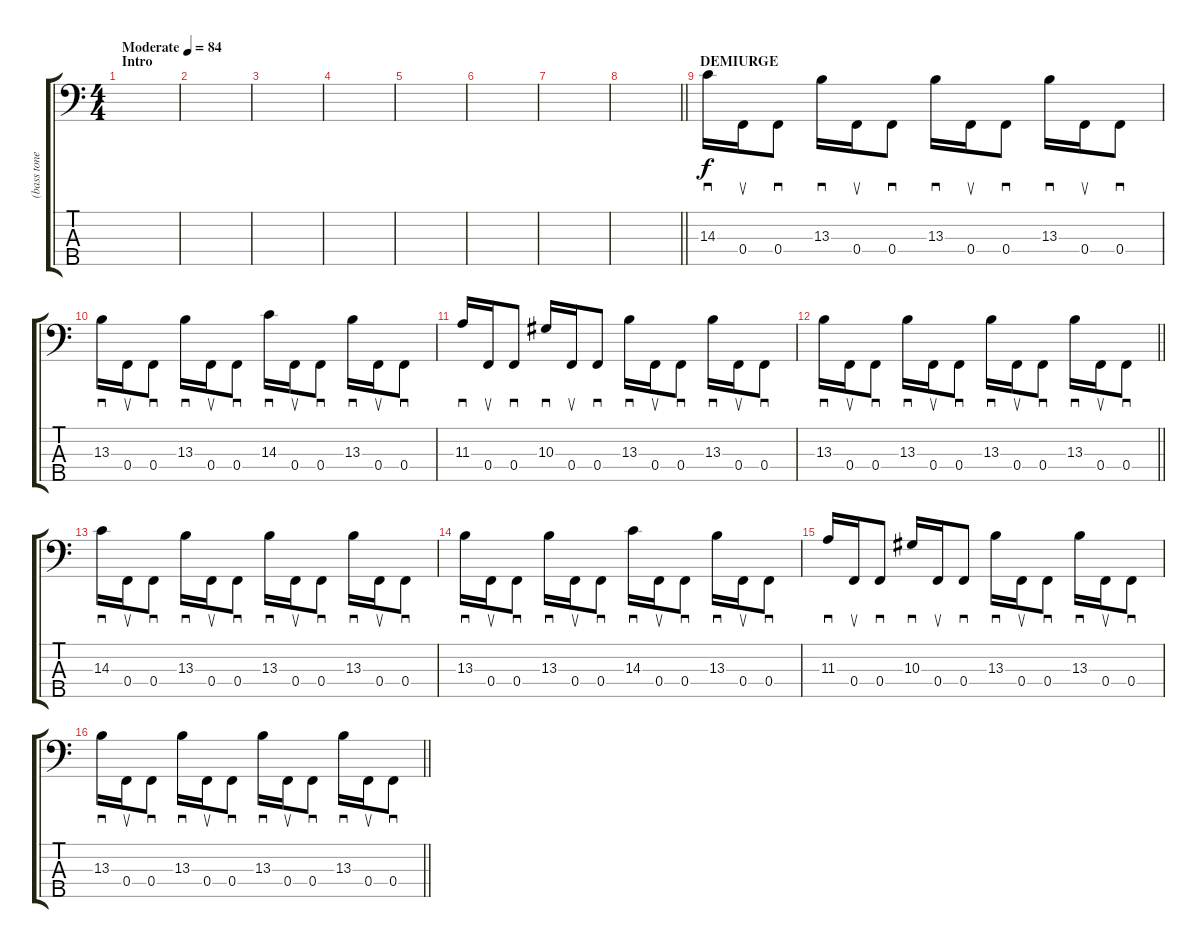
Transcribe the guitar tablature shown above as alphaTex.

\track ("(bass tone)" "(bass tone") {instrument electricbasspick}
\staff {score tabs}
\tuning (Ab2 Eb2 Bb1 F1 C1) {hide}
\ts (4 4)
\section ("" "Intro")
\tempo (84 "Moderate")
\clef f4
\ks c
|
|
|
|
|
|
|
\barLineRight lightlight
|
\section ("" "DEMIURGE")
14.3.16{sd} 0.4.16{su} 0.4.8{sd} 13.3.16{sd} 0.4.16{su} 0.4.8{sd} 13.3.16{sd} 0.4.16{su} 0.4.8{sd} 13.3.16{sd} 0.4.16{su} 0.4.8{sd} |
13.3.16{sd} 0.4.16{su} 0.4.8{sd} 13.3.16{sd} 0.4.16{su} 0.4.8{sd} 14.3.16{sd} 0.4.16{su} 0.4.8{sd} 13.3.16{sd} 0.4.16{su} 0.4.8{sd} |
11.3.16{sd} 0.4.16{su} 0.4.8{sd} 10.3.16{sd} 0.4.16{su} 0.4.8{sd} 13.3.16{sd} 0.4.16{su} 0.4.8{sd} 13.3.16{sd} 0.4.16{su} 0.4.8{sd} |
\barLineRight lightlight
13.3.16{sd} 0.4.16{su} 0.4.8{sd} 13.3.16{sd} 0.4.16{su} 0.4.8{sd} 13.3.16{sd} 0.4.16{su} 0.4.8{sd} 13.3.16{sd} 0.4.16{su} 0.4.8{sd} |
14.3.16{sd} 0.4.16{su} 0.4.8{sd} 13.3.16{sd} 0.4.16{su} 0.4.8{sd} 13.3.16{sd} 0.4.16{su} 0.4.8{sd} 13.3.16{sd} 0.4.16{su} 0.4.8{sd} |
13.3.16{sd} 0.4.16{su} 0.4.8{sd} 13.3.16{sd} 0.4.16{su} 0.4.8{sd} 14.3.16{sd} 0.4.16{su} 0.4.8{sd} 13.3.16{sd} 0.4.16{su} 0.4.8{sd} |
11.3.16{sd} 0.4.16{su} 0.4.8{sd} 10.3.16{sd} 0.4.16{su} 0.4.8{sd} 13.3.16{sd} 0.4.16{su} 0.4.8{sd} 13.3.16{sd} 0.4.16{su} 0.4.8{sd} |
\barLineRight lightlight
13.3.16{sd} 0.4.16{su} 0.4.8{sd} 13.3.16{sd} 0.4.16{su} 0.4.8{sd} 13.3.16{sd} 0.4.16{su} 0.4.8{sd} 13.3.16{sd} 0.4.16{su} 0.4.8{sd}
